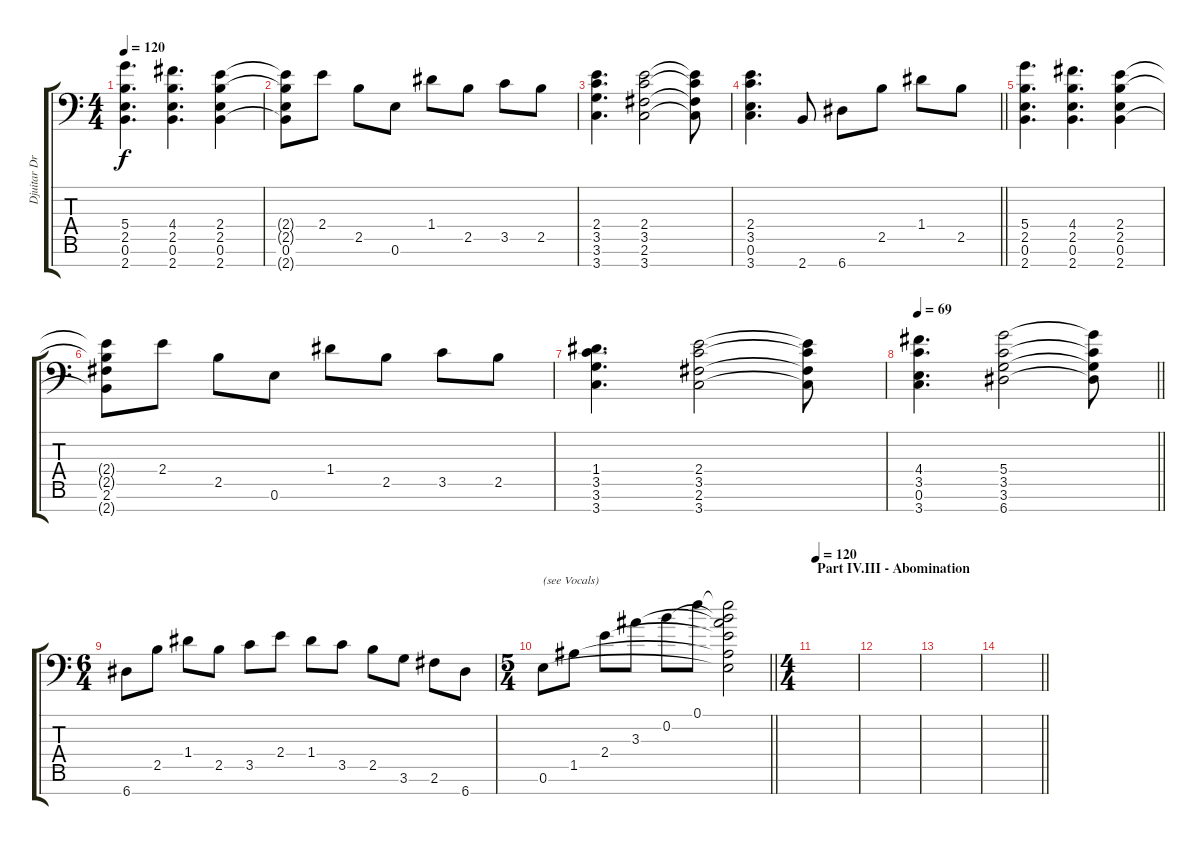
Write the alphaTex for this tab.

\track ("Djuitar Dropped A" "Djuitar Dr") {instrument distortionguitar}
\staff {score tabs}
\tuning (E4 B3 G3 D3 A2 E2 A1) {hide}
\ts (4 4)
\tempo 120
\clef f4
\ks c
(5.4 2.5 0.6 2.7).4{d dy f} (4.4 2.5 0.6 2.7).4{d} (2.4 2.5 0.6 2.7).4 |
(2.4{t} 2.5{t} 0.6 2.7{t}).8 2.4.8 2.5.8 0.6.8 1.4.8 2.5.8 3.5.8 2.5.8 |
(2.4 3.5 3.6 3.7).4{d} (2.4 3.5 2.6 3.7).2 (2.4{t} 3.5{t} 2.6{t} 3.7{t}).8 |
\barLineRight lightlight
(2.4 3.5 0.6 3.7).4{d} 2.7.8 6.7.8 2.5.8 1.4.8 2.5.8 |
(5.4 2.5 0.6 2.7).4{d} (4.4 2.5 0.6 2.7).4{d} (2.4 2.5 0.6 2.7).4 |
(2.4{t} 2.5{t} 2.6 2.7{t}).8 2.4.8 2.5.8 0.6.8 1.4.8 2.5.8 3.5.8 2.5.8 |
(1.4 3.5 3.6 3.7).4{d} (2.4 3.5 2.6 3.7).2 (2.4{t} 3.5{t} 2.6{t} 3.7{t}).8 |
\tempo 69
\barLineRight lightlight
(4.4 3.5 0.6 3.7).4{d} (5.4 3.5 3.6 6.7).2 (5.4{t} 3.5{t} 3.6{t} 6.7{t}).8 |
\ts (6 4)
6.7.8 2.5.8 1.4.8 2.5.8 3.5.8 2.4.8 1.4.8 3.5.8 2.5.8 3.6.8 2.6.8 6.7.8 |
\ts (5 4)
\barLineRight lightlight
0.6.8{txt "(see Vocals)"} 1.5.8 2.4.8 3.3.8 0.2.8 0.1.8 (0.1{t} 0.2{t} 3.3{t} 2.4{t} 1.5{t} 0.6{t}).2 |
\ts (4 4)
\section ("" "Part IV.III - Abomination")
\tempo 120
|
|
|
\barLineRight lightlight
